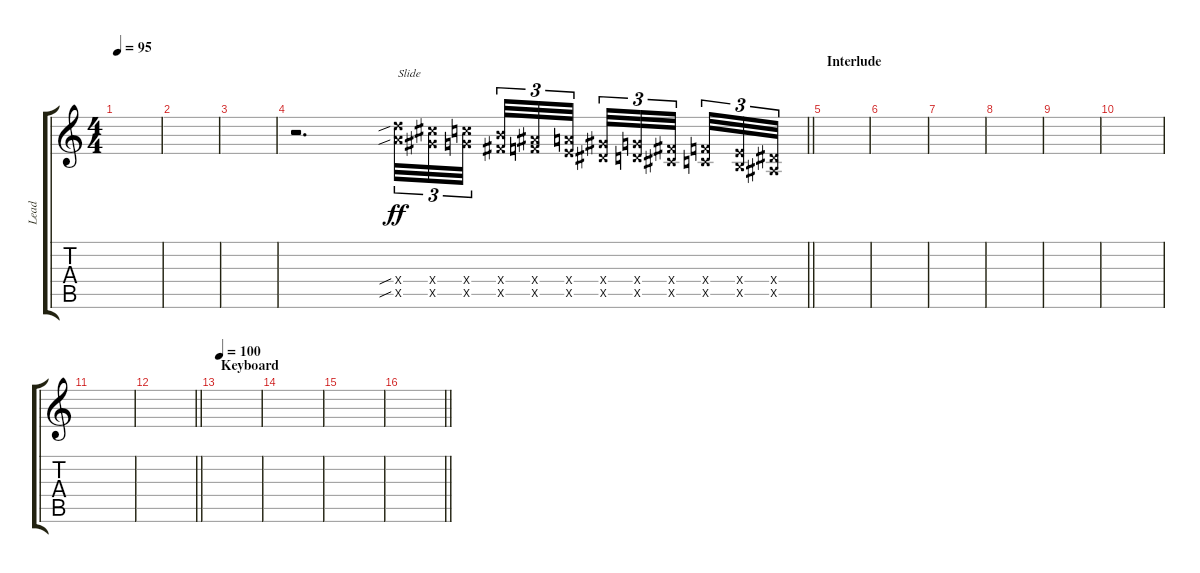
\track ("Lead" "Lead") {instrument distortionguitar}
\staff {score tabs}
\tuning (Eb4 Bb3 Gb3 Db3 Ab2 Eb2) {hide}
\ts (4 4)
\tempo 95
\clef g2
\ks c
|
|
|
\barLineRight lightlight
r.2{d} (13.4{sib x} 13.5{sib x}).32{tu (3 2) txt "Slide" dy ff volume 13 instrument distortionguitar} (12.4{x} 12.5{x}).32{tu (3 2)} (11.4{x} 11.5{x}).32{tu (3 2) beam splitsecondary} (10.4{x} 10.5{x}).32{tu (3 2)} (9.4{x} 9.5{x}).32{tu (3 2)} (8.4{x} 8.5{x}).32{tu (3 2) beam splitsecondary} (7.4{x} 7.5{x}).32{tu (3 2)} (6.4{x} 6.5{x}).32{tu (3 2)} (5.4{x} 5.5{x}).32{tu (3 2) beam splitsecondary} (4.4{x} 4.5{x}).32{tu (3 2)} (3.4{x} 3.5{x}).32{tu (3 2)} (2.4{x} 2.5{x}).32{tu (3 2)} |
\section ("" "Interlude")
|
|
|
|
|
|
|
\barLineRight lightlight
|
\section ("" "Keyboard")
\tempo 100
|
|
|
\barLineRight lightlight
